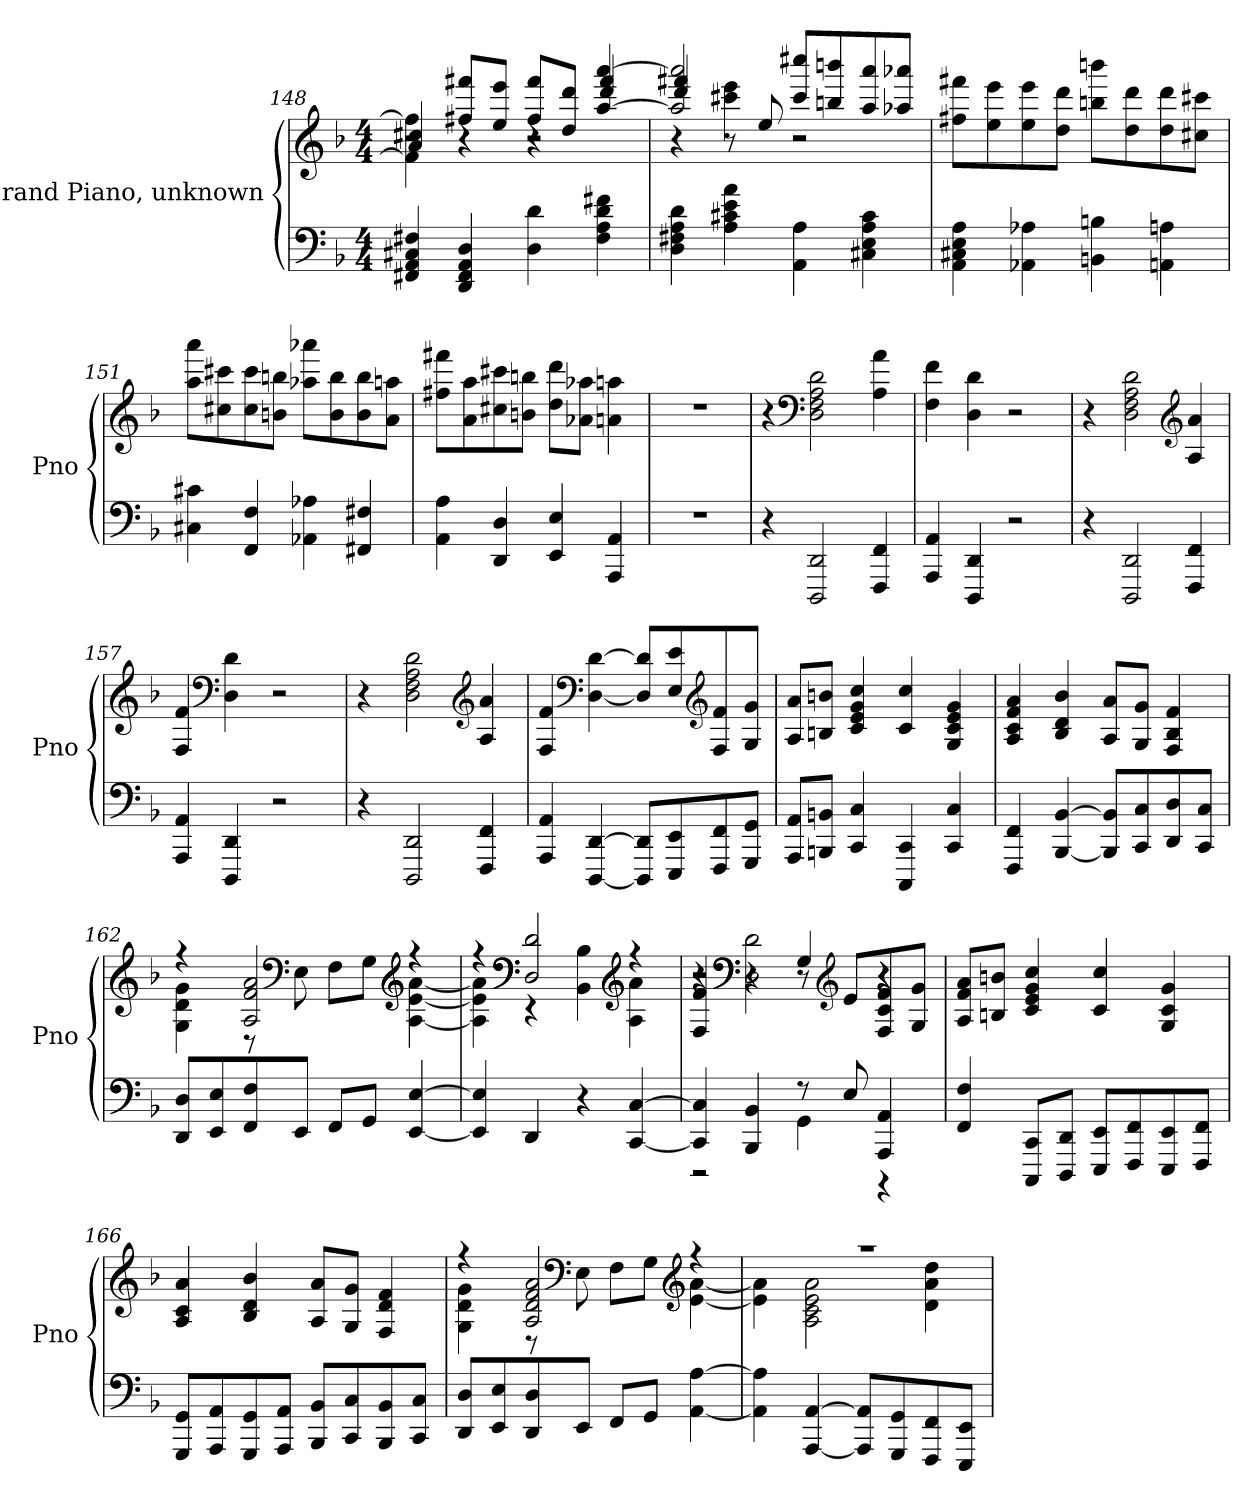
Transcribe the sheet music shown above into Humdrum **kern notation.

**kern	**kern
*part1	*part1
*staff2	*staff1
*I"Grand Piano, unknown	*
*I'Pno	*
*clefF4	*clefG2
*k[b-]	*k[b-]
*M4/4	*M4/4
=148	=148
*	*^
*	*	*^
4FF#X/ 4AA/ 4C#X/ 4F#X/	2r	4f#\] 4ff#\]	4a/ 4cc#X/
4DD/ 4FF#/ 4AA/ 4D/	.	4r	8ff#X/ 8fff#X/L
.	.	.	8ee/ 8eee/J
4D\ 4d\	4r	2r	8ff#/ 8fff#/L
.	.	.	8dd/ 8ddd/J
4F#\ 4A\ 4d\ 4f#X\	[4aa/ [4aaa/	.	4ddd/ 4fff#/
!!LO:PB:g=z	!!	!!
=149	=149	=149	=149
4D\ 4F#X\ 4A\ 4d\	2aa/] 2aaa/]	4r	4ddd/ 4fff#X/
4A\ 4c#X\ 4e\ 4a\	.	4ccc#X\ 4eee\	8r
.	.	.	8ee/
4AA\ 4A\	2r	2r	8ccc#/ 8cccc#X/L
.	.	.	8bbn/ 8bbbn/
4C#X\ 4E\ 4A\ 4c#\	.	.	8aa/ 8aaa/
.	.	.	8aa-X/ 8aaa-X/J
*	*v	*v	*v
=150	=150
4AA\ 4C#X\ 4E\ 4A\	8ff#X\ 8fff#X\L
.	8ee\ 8eee\
4AA-X\ 4A-X\	8ee\ 8eee\
.	8dd\ 8ddd\J
4BBn\ 4Bn\	8bbn\ 8bbbn\L
.	8dd\ 8ddd\
4AAn\ 4An\	8dd\ 8ddd\
.	8cc#X\ 8ccc#X\J
=151	=151
4C#X\ 4c#X\	8aa\ 8aaa\L
.	8cc#X\ 8ccc#X\
4FF/ 4F/	8cc#\ 8ccc#\
.	8bn\ 8bbn\J
4AA-X\ 4A-X\	8aa-X\ 8aaa-X\L
.	8b\ 8bb\
4FF#X/ 4F#X/	8b\ 8bb\
.	8a\ 8aan\J
!!LO:LB:g=z
=152	=152
4AA\ 4A\	8ff#X\ 8fff#X\L
.	8a\ 8aa\
4DD/ 4D/	8cc#X\ 8ccc#X\
.	8bn\ 8bbn\J
4EE/ 4E/	8dd\ 8ddd\L
.	8a-X\ 8aa-X\J
4AAA/ 4AA/	4an\ 4aan\
=153	=153
1r	1r
=154	=154
4r	4r
*	*clefF4
2DDD/ 2DD/	2D\ 2F\ 2A\ 2d\
4FFF/ 4FF/	4A\ 4a\
=155	=155
4AAA/ 4AA/	4F\ 4f\
4DDD/ 4DD/	4D\ 4d\
2r	2r
=156	=156
4r	4r
2DDD/ 2DD/	2D\ 2F\ 2A\ 2d\
*	*clefG2
4FFF/ 4FF/	4A/ 4a/
=157	=157
4AAA/ 4AA/	4F/ 4f/
*	*clefF4
4DDD/ 4DD/	4D\ 4d\
2r	2r
=158	=158
4r	4r
2DDD/ 2DD/	2D\ 2F\ 2A\ 2d\
*	*clefG2
4FFF/ 4FF/	4A/ 4a/
!!LO:LB:g=z
=159	=159
4AAA/ 4AA/	4F/ 4f/
*	*clefF4
[4DDD/ [4DD/	[4D\ [4d\
8DDD/] 8DD/]L	8D/] 8d/]L
8EEE/ 8EE/	8E/ 8e/
*	*clefG2
8FFF/ 8FF/	8F/ 8f/
8GGG/ 8GG/J	8G/ 8g/J
=160	=160
8AAA/ 8AA/L	8A/ 8a/L
8BBBn/ 8BBn/J	8Bn/ 8bn/J
4CC/ 4C/	4c/ 4e/ 4g/ 4cc/
4CCC/ 4CC/	4c/ 4cc/
4CC/ 4C/	4G/ 4c/ 4e/ 4g/
=161	=161
4FFF/ 4FF/	4A/ 4c/ 4f/ 4a/
[4BBB-/ [4BB-/	4B-/ 4d/ 4b-/
8BBB-/] 8BB-/]L	8A/ 8a/L
8CC/ 8C/	8G/ 8g/J
8DD/ 8D/	4F/ 4B-/ 4f/
8CC/ 8C/J	.
=162	=162
*	*^
8DD/ 8D/L	4r	4G\ 4d\ 4g\
8EE/ 8E/	.	.
8FF/ 8F/	2A/ 2f/ 2a/	8r
*	*clefF4	*
8EE/J	.	8E\
8FF/L	.	8F\L
8GG/J	.	8G\J
*	*clefG2	*
[4EE/ [4E/	4r	[4A\ [4e\ [4a\
!!LO:LB:g=z	!!
=163	=163	=163
4EE/] 4E/]	4r	4A\] 4e\] 4a\]
*	*clefF4	*
4DD/	2D/ 2d/	4r
4r	.	4BB-\ 4B-\
*	*clefG2	*
[4CC/ [4C/	4r	4A\ 4a\
=164	=164	=164
*^	*	*^
4CC/] 4C/]	2r	4F/ 4f/	4r	2r
*	*	*clefF4	*	*
4BBB-/ 4BB-/	.	4r	2D\ 2d\	.
8r	4GG\	8r	.	4G/
*	*	*clefG2	*	*
8E/	.	8e/L	.	.
4AAA/ 4AA/	4r	8F/ 8c/ 8f/	4r	4r
.	.	8G/ 8g/J	.	.
*v	*v	*	*	*
*	*v	*v	*v
=165	=165
4FF/ 4F/	8A/ 8f/ 8a/L
.	8Bn/ 8bn/J
8CCC/ 8CC/L	4c/ 4e/ 4g/ 4cc/
8DDD/ 8DD/J	.
8EEE/ 8EE/L	4c/ 4cc/
8FFF/ 8FF/	.
8EEE/ 8EE/	4G/ 4c/ 4g/
8FFF/ 8FF/J	.
=166	=166
8GGG/ 8GG/L	4A/ 4c/ 4a/
8AAA/ 8AA/	.
8GGG/ 8GG/	4B-/ 4d/ 4b-/
8AAA/ 8AA/J	.
8BBB-/ 8BB-/L	8A/ 8a/L
8CC/ 8C/	8G/ 8g/J
8BBB-/ 8BB-/	4F/ 4d/ 4f/
8CC/ 8C/J	.
!!LO:LB:g=z
=167	=167
*	*^
8DD/ 8D/L	4r	4G\ 4d\ 4g\
8EE/ 8E/	.	.
8DD/ 8D/	2A/ 2d/ 2f/ 2a/	8r
*	*clefF4	*
8EE/J	.	8E\
8FF/L	.	8F\L
8GG/J	.	8G\J
*	*clefG2	*
[4AA\ [4A\	4r	[4e\ [4a\
=168	=168	=168
4AA\] 4A\]	1r	4e\] 4a\]
[4AAA/ [4AA/	.	2A\ 2c\ 2e\ 2a\
8AAA/] 8AA/]L	.	.
8GGG/ 8GG/	.	.
8FFF/ 8FF/	.	4d\ 4a\ 4dd\
8EEE/ 8EE/J	.	.
*	*v	*v
=	=
*-	*-
